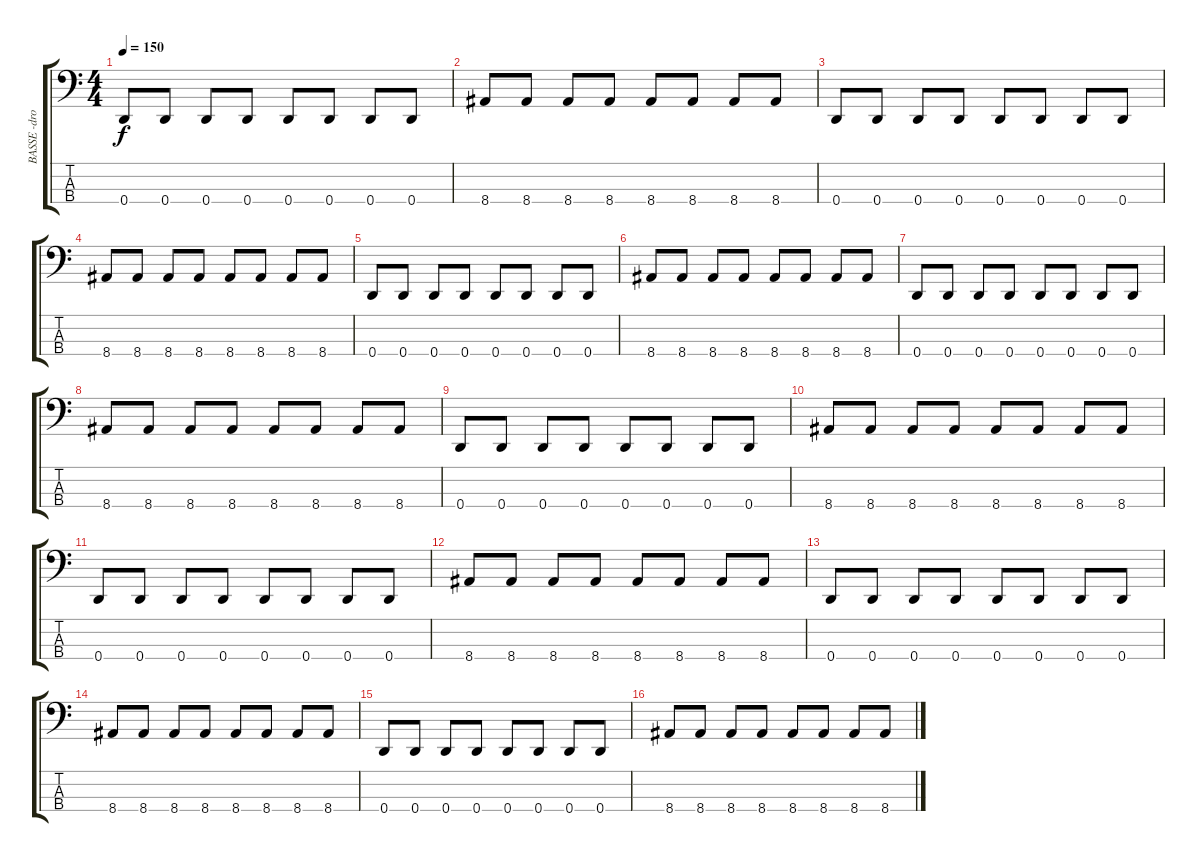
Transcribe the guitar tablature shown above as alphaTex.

\track ("BASSE -drop D-" "BASSE -dro") {instrument electricbassfinger}
\staff {score tabs}
\tuning (G2 D2 A1 D1) {hide}
\ts (4 4)
\tempo 150
\clef f4
\ks c
0.4.8{dy f} 0.4.8 0.4.8 0.4.8 0.4.8 0.4.8 0.4.8 0.4.8 |
8.4.8 8.4.8 8.4.8 8.4.8 8.4.8 8.4.8 8.4.8 8.4.8 |
0.4.8 0.4.8 0.4.8 0.4.8 0.4.8 0.4.8 0.4.8 0.4.8 |
8.4.8 8.4.8 8.4.8 8.4.8 8.4.8 8.4.8 8.4.8 8.4.8 |
0.4.8 0.4.8 0.4.8 0.4.8 0.4.8 0.4.8 0.4.8 0.4.8 |
8.4.8 8.4.8 8.4.8 8.4.8 8.4.8 8.4.8 8.4.8 8.4.8 |
0.4.8 0.4.8 0.4.8 0.4.8 0.4.8 0.4.8 0.4.8 0.4.8 |
8.4.8 8.4.8 8.4.8 8.4.8 8.4.8 8.4.8 8.4.8 8.4.8 |
0.4.8 0.4.8 0.4.8 0.4.8 0.4.8 0.4.8 0.4.8 0.4.8 |
8.4.8 8.4.8 8.4.8 8.4.8 8.4.8 8.4.8 8.4.8 8.4.8 |
0.4.8 0.4.8 0.4.8 0.4.8 0.4.8 0.4.8 0.4.8 0.4.8 |
8.4.8 8.4.8 8.4.8 8.4.8 8.4.8 8.4.8 8.4.8 8.4.8 |
0.4.8 0.4.8 0.4.8 0.4.8 0.4.8 0.4.8 0.4.8 0.4.8 |
8.4.8 8.4.8 8.4.8 8.4.8 8.4.8 8.4.8 8.4.8 8.4.8 |
0.4.8 0.4.8 0.4.8 0.4.8 0.4.8 0.4.8 0.4.8 0.4.8 |
8.4.8 8.4.8 8.4.8 8.4.8 8.4.8 8.4.8 8.4.8 8.4.8
